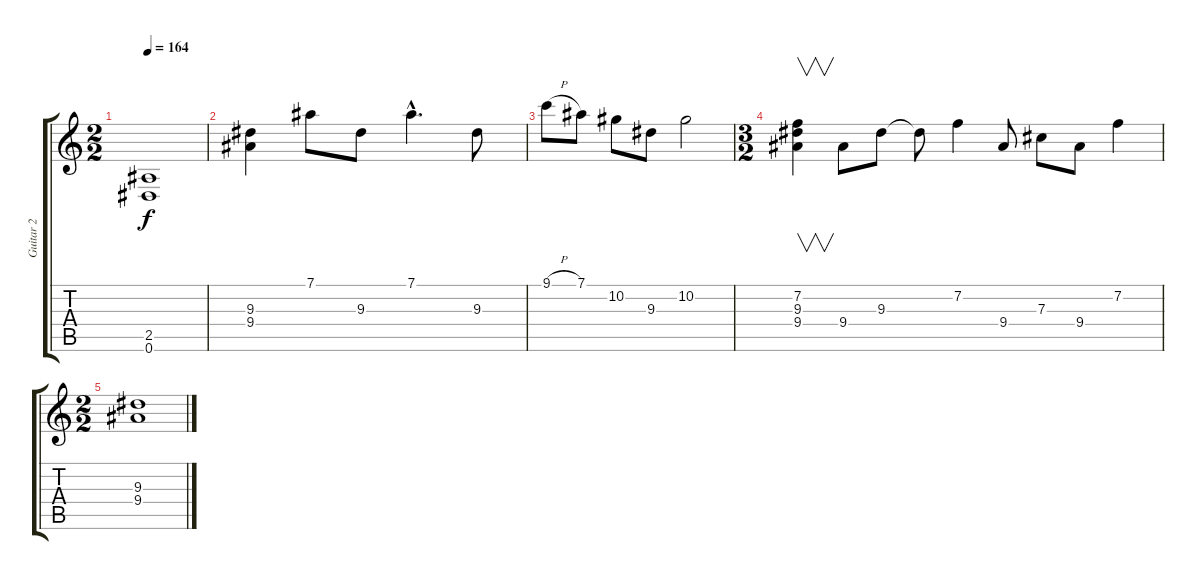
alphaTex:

\track ("Guitar 2" "Guitar 2") {instrument electricguitarclean}
\staff {score tabs}
\tuning (Eb4 Bb3 Gb3 Db3 Ab2 Eb2) {hide}
\ts (2 2)
\tempo 164
\clef g2
\ks c
(2.5{t} 0.6{t}).1{dy f} |
(9.3 9.4).4 7.1.8 9.3.8 7.1{hac}.4{d} 9.3.8 |
9.1{h}.8 7.1.8 10.2.8 9.3.8 10.2.2 |
\ts (3 2)
(7.2 9.3 9.4).4{v} 9.4.8 9.3.8 9.3{t}.8 7.2.4 9.4.8 7.3.8 9.4.8 7.2.4 |
\ts (2 2)
(9.3 9.4).1
